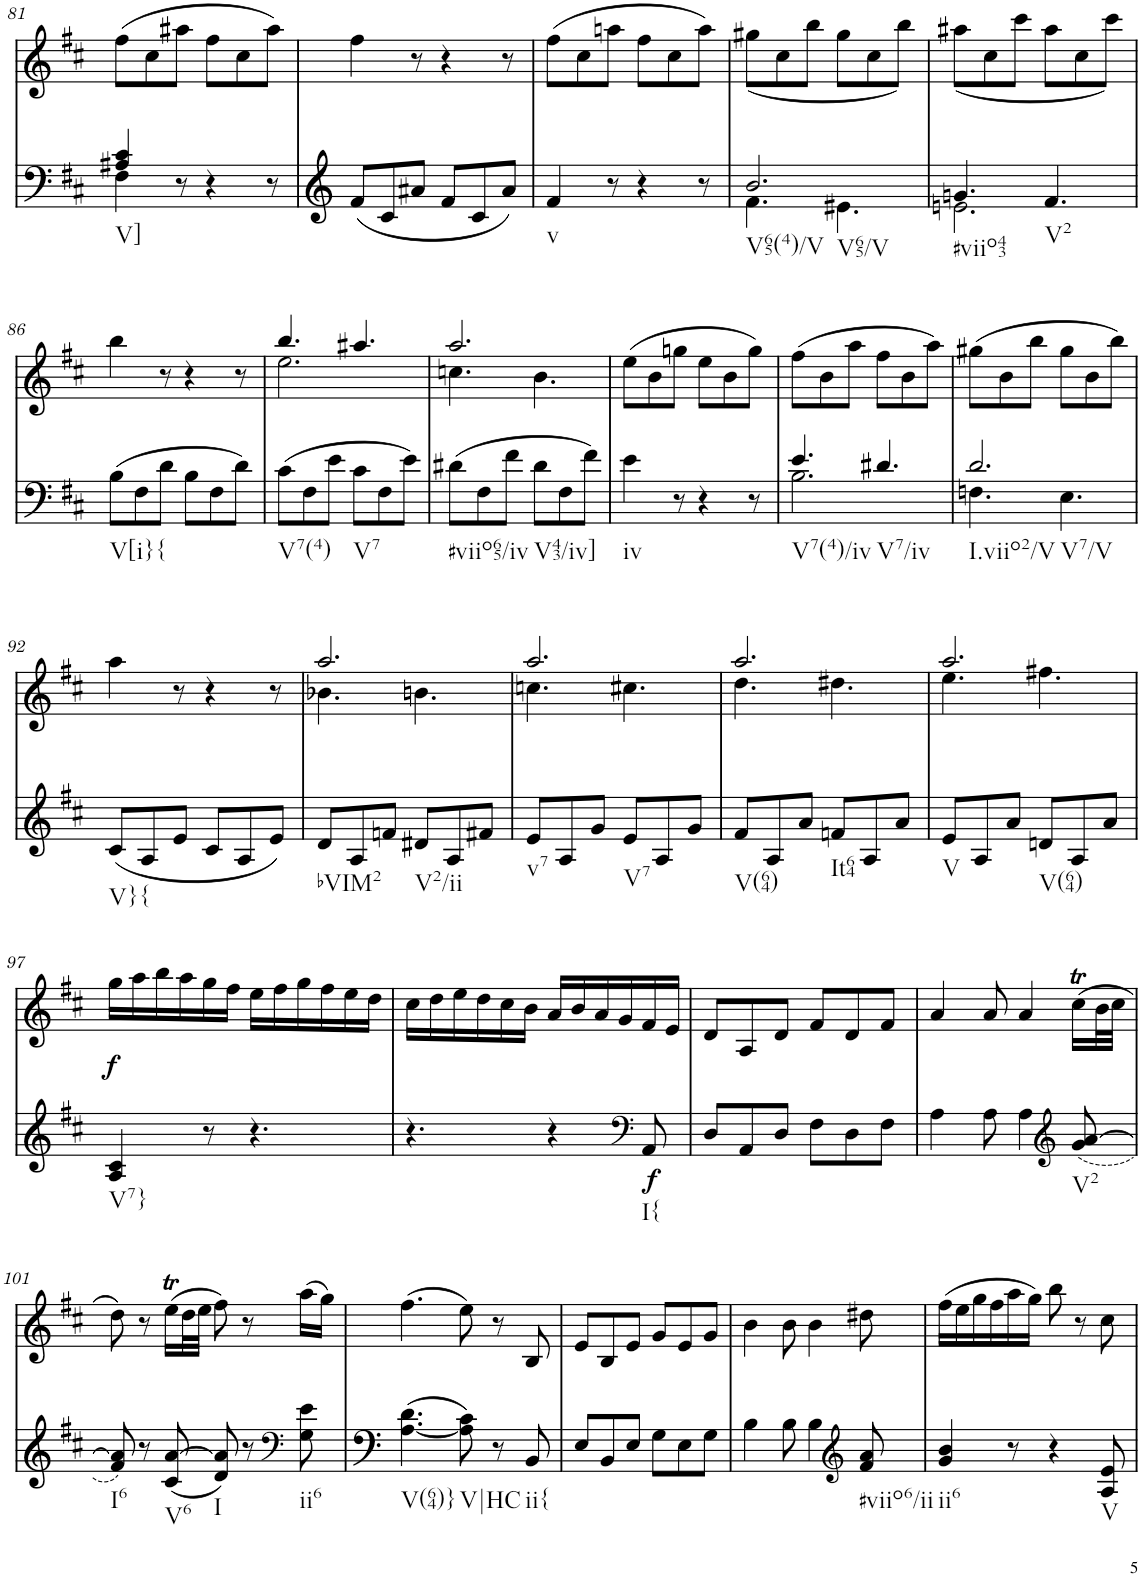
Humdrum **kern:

**kern	**dynam	**kern	**dynam
*part2	*part2	*part1	*part1
*staff2	*staff2	*staff1	*staff1
*I"Piano, unbenannt	*	*I"Piano, unbenannt	*
*I'Pno	*	*I'Pno	*
!!LO:PB:g=z
*clefG2	*	*clefG2	*
*k[f#c#]	*	*k[f#c#]	*
*M6/8	*	*M6/8	*
=81	=81	=81	=81
*^	*	*	*
!LO:TX:b:t=V]	!	!	!	!
4A#X/ 4c#/	4F#\	.	(8ff#\L	.
.	.	.	8cc#\	.
8r	2ryy	.	8aa#X\J	.
4r	.	.	8ff#\L	.
.	.	.	8cc#\	.
8r	.	.	8aa#\J)	.
*v	*v	*	*	*
=82	=82	=82	=82
(8f#/L	.	4ff#\	.
8c#/	.	.	.
8a#X/J	.	8r	.
8f#/L	.	4r	.
8c#/	.	.	.
8a#/J)	.	8r	.
=83	=83	=83	=83
!LO:TX:b:t=v	!	!	!
4f#/	.	(8ff#\L	.
.	.	8cc#\	.
8r	.	8aan\J	.
4r	.	8ff#\L	.
.	.	8cc#\	.
8r	.	8aa\J)	.
=84	=84	=84	=84
*^	*	*	*
!LO:TX:b:t=V65(4)/V	!	!	!	!
!LO:TX:b:t=V65/V	!	!	!	!
2.b/	4.f#\	.	(<8gg#X\L	.
.	.	.	8cc#\	.
.	.	.	8bb\J	.
.	4.e#X\	.	8gg#\L	.
.	.	.	8cc#\	.
.	.	.	8bb\J)	.
=85	=85	=85	=85	=85
!LO:TX:b:t=#viio43	!	!	!	!
4.gn/	2.en\	.	(<8aa#X\L	.
.	.	.	8cc#\	.
.	.	.	8ccc#\J	.
!LO:TX:b:t=V2	!	!	!	!
4.f#/	.	.	8aa#\L	.
.	.	.	8cc#\	.
.	.	.	8ccc#\J)	.
*v	*v	*	*	*
!!LO:LB:g=z
=86	=86	=86	=86
!LO:TX:b:t=V[i}{	!	!	!
(8B\L	.	4bb\	.
8F#\	.	.	.
8d\J	.	8r	.
8B\L	.	4r	.
8F#\	.	.	.
8d\J)	.	8r	.
=87	=87	=87	=87
*	*	*^	*
!LO:TX:b:t=V7(4)	!	!	!	!
(8c#\L	.	4.bb/	2.ee\	.
8F#\	.	.	.	.
8e\J	.	.	.	.
!LO:TX:b:t=V7	!	!	!	!
8c#\L	.	4.aa#X/	.	.
8F#\	.	.	.	.
8e\J)	.	.	.	.
=88	=88	=88	=88	=88
!LO:TX:b:t=#viio65/iv	!	!	!	!
(8d#X\L	.	2.aa/	4.ccn\	.
8F#\	.	.	.	.
8f#\J	.	.	.	.
!LO:TX:b:t=V43/iv]	!	!	!	!
8d#\L	.	.	4.b\	.
8F#\	.	.	.	.
8f#\J)	.	.	.	.
*	*	*v	*v	*
=89	=89	=89	=89
!LO:TX:b:t=iv	!	!	!
4e\	.	(8ee\L	.
.	.	8b\	.
8r	.	8ggn\J	.
4r	.	8ee\L	.
.	.	8b\	.
8r	.	8gg\J)	.
=90	=90	=90	=90
*^	*	*	*
!LO:TX:b:t=V7(4)/iv	!	!	!	!
4.e/	2.B\	.	(8ff#\L	.
.	.	.	8b\	.
.	.	.	8aa\J	.
!LO:TX:b:t=V7/iv	!	!	!	!
4.d#X/	.	.	8ff#\L	.
.	.	.	8b\	.
.	.	.	8aa\J)	.
=91	=91	=91	=91	=91
!LO:TX:b:t=I.viio2/V	!	!	!	!
!LO:TX:b:t=V7/V	!	!	!	!
2.d/	4.Fn\	.	(8gg#X\L	.
.	.	.	8b\	.
.	.	.	8bb\J	.
.	4.E\	.	8gg#\L	.
.	.	.	8b\	.
.	.	.	8bb\J)	.
*v	*v	*	*	*
!!LO:LB:g=z
=92	=92	=92	=92
!LO:TX:b:t=V}{	!	!	!
(8c#/L	.	4aa\	.
8A/	.	.	.
8e/J	.	8r	.
8c#/L	.	4r	.
8A/	.	.	.
8e/J)	.	8r	.
=93	=93	=93	=93
*	*	*^	*
!LO:TX:b:t=bVIM2	!	!	!	!
8d/L	.	2.aa/	4.b-X\	.
8A/	.	.	.	.
8fn/J	.	.	.	.
!LO:TX:b:t=V2/ii	!	!	!	!
8d#X/L	.	.	4.bn\	.
8A/	.	.	.	.
8f#X/J	.	.	.	.
=94	=94	=94	=94	=94
!LO:TX:b:t=v7	!	!	!	!
8e/L	.	2.aa/	4.ccn\	.
8A/	.	.	.	.
8g/J	.	.	.	.
!LO:TX:b:t=V7	!	!	!	!
8e/L	.	.	4.cc#X\	.
8A/	.	.	.	.
8g/J	.	.	.	.
=95	=95	=95	=95	=95
!LO:TX:b:t=V(64)	!	!	!	!
8f#/L	.	2.aa/	4.dd\	.
8A/	.	.	.	.
8a/J	.	.	.	.
!LO:TX:b:t=It64	!	!	!	!
8fn/L	.	.	4.dd#X\	.
8A/	.	.	.	.
8a/J	.	.	.	.
=96	=96	=96	=96	=96
!LO:TX:b:t=V	!	!	!	!
8e/L	.	2.aa/	4.ee\	.
8A/	.	.	.	.
8a/J	.	.	.	.
!LO:TX:b:t=V(64)	!	!	!	!
8dn/L	.	.	4.ff#X\	.
8A/	.	.	.	.
8a/J	.	.	.	.
*	*	*v	*v	*
!!LO:LB:g=z
=97	=97	=97	=97
!LO:TX:b:t=V7}	!	!	!
!	!	!	!LO:DY:b
4A/ 4c#/	.	16gg\LL	f
.	.	16aa\	.
.	.	16bb\	.
.	.	16aa\	.
8r	.	16gg\	.
.	.	16ff#\JJ	.
4.r	.	16ee\LL	.
.	.	16ff#\	.
.	.	16gg\	.
.	.	16ff#\	.
.	.	16ee\	.
.	.	16dd\JJ	.
=98	=98	=98	=98
4.r	.	16cc#\LL	.
.	.	16dd\	.
.	.	16ee\	.
.	.	16dd\	.
.	.	16cc#\	.
.	.	16b\JJ	.
4r	.	16a/LL	.
.	.	16b/	.
.	.	16a/	.
.	.	16g/	.
*clefF4	*	*	*
!LO:TX:b:t=I{	!	!	!
!	!LO:DY:b	!	!
8AA/	f	16f#/	.
.	.	16e/JJ	.
=99	=99	=99	=99
8D/L	.	8d/L	.
8AA/	.	8A/	.
8D/J	.	8d/J	.
8F#\L	.	8f#/L	.
8D\	.	8d/	.
8F#\J	.	8f#/J	.
=100	=100	=100	=100
4A\	.	4a/	.
8A\	.	8a/	.
4A\	.	4a/	.
*clefG2	*	*	*
!LO:TX:b:t=V2	!	!	!
(<8g/ [8a/	.	(16cc#t\LL	.
.	.	32b\L	.
.	.	32cc#\JJJ	.
!!LO:LB:g=z
=101	=101	=101	=101
!LO:TX:b:t=I6	!	!	!
8f#/ 8a/])	.	8dd\)	.
8r	.	8r	.
!LO:TX:b:t=V6	!	!	!
(<8c#/ [8a/	.	(16eeT\LL	.
.	.	32dd\L	.
.	.	32ee\JJJ	.
!LO:TX:b:t=I	!	!	!
8d/ 8a/])	.	8ff#\)	.
8r	.	8r	.
*clefF4	*	*	*
!LO:TX:b:t=ii6	!	!	!
8G\ 8e\	.	(16aa\LL	.
.	.	16gg\JJ)	.
=102	=102	=102	=102
!LO:TX:b:t=V(64)}	!	!	!
(>[4.A\ 4.d\	.	(4.ff#\	.
!LO:TX:b:t=V|HC	!	!	!
8A\] 8c#\)	.	8ee\)	.
8r	.	8r	.
!LO:TX:b:t=ii{	!	!	!
8BB/	.	8B/	.
=103	=103	=103	=103
8E/L	.	8e/L	.
8BB/	.	8B/	.
8E/J	.	8e/J	.
8G\L	.	8g/L	.
8E\	.	8e/	.
8G\J	.	8g/J	.
=104	=104	=104	=104
4B\	.	4b\	.
8B\	.	8b\	.
4B\	.	4b\	.
*clefG2	*	*	*
!LO:TX:b:t=#viio6/ii	!	!	!
8f#/ 8a/	.	8dd#X\	.
=105	=105	=105	=105
!LO:TX:b:t=ii6	!	!	!
4g/ 4b/	.	(16ff#\LL	.
.	.	16ee\	.
.	.	16gg\	.
.	.	16ff#\	.
8r	.	16aa\	.
.	.	16gg\JJ)	.
4r	.	8bb\	.
.	.	8r	.
!LO:TX:b:t=V	!	!	!
8A/ 8e/	.	8cc#\	.
=	=	=	=
*-	*-	*-	*-
